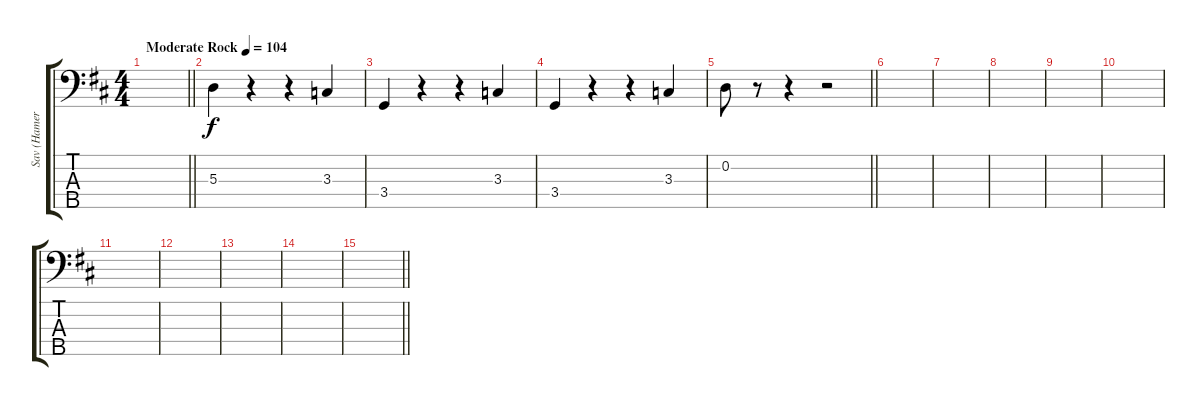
\track ("Sav (Hamer 5 String)" "Sav (Hamer") {instrument electricbassfinger}
\staff {score tabs}
\tuning (G2 D2 A1 E1 B0) {hide}
\ts (4 4)
\tempo (104 "Moderate Rock")
\clef f4
\barLineRight lightlight
\ks d
|
5.3.4 r.4 r.4 3.3.4 |
3.4.4 r.4 r.4 3.3.4 |
3.4.4 r.4 r.4 3.3.4 |
\barLineRight lightlight
0.2.8 r.8 r.4 r.2 |
|
|
|
|
|
|
|
|
|
\barLineRight lightlight
